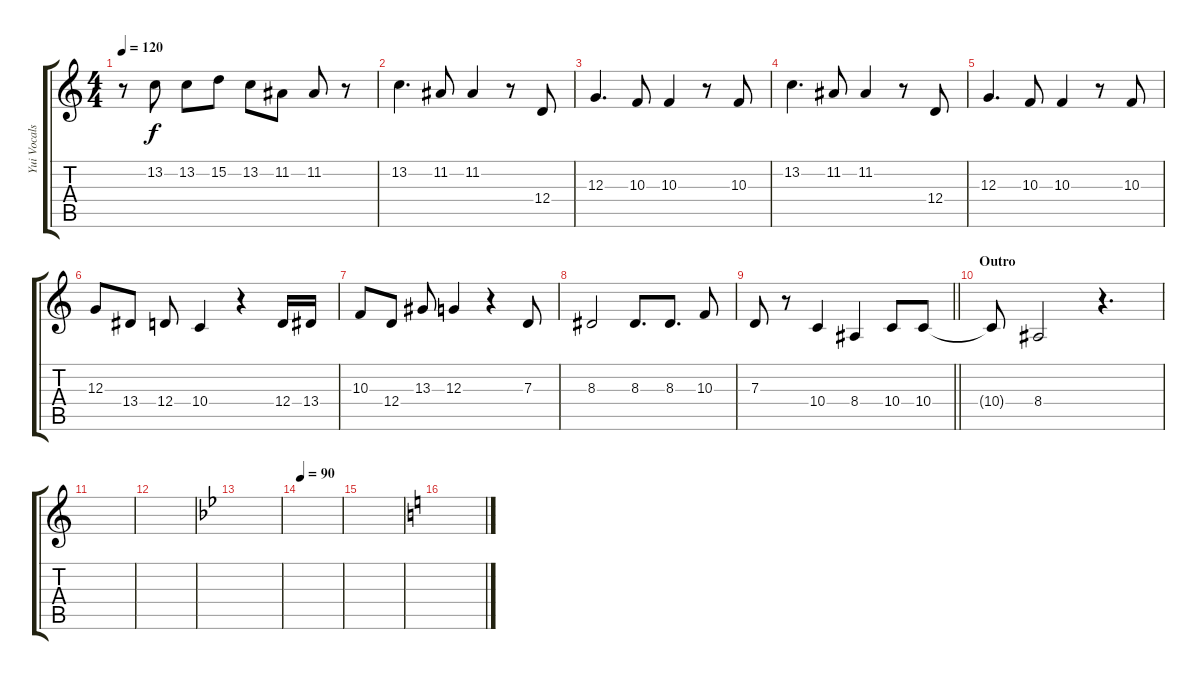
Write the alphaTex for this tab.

\track ("Yui Vocals" "Yui Vocals") {instrument choiraahs}
\staff {score tabs}
\tuning (E4 B3 G3 D3 A2 E2) {hide}
\ts (4 4)
\tempo 120
\clef g2
\ks c
r.8{dy f} 13.2.8 13.2.8 15.2.8 13.2.8 11.2.8 11.2.8 r.8 |
13.2.4{d} 11.2.8 11.2.4 r.8 12.4.8 |
12.3.4{d} 10.3.8 10.3.4 r.8 10.3.8 |
13.2.4{d} 11.2.8 11.2.4 r.8 12.4.8 |
12.3.4{d} 10.3.8 10.3.4 r.8 10.3.8 |
12.3.8 13.4.8 12.4.8 10.4.4 r.4 12.4.16 13.4.16 |
10.3.8 12.4.8 13.3.8 12.3.4 r.4 7.3.8 |
8.3.2 8.3.8{d} 8.3.8{d} 10.3.8 |
\barLineRight lightlight
7.3.8 r.8 10.4.4 8.4.4 10.4.8 10.4.8 |
\section ("" "Outro")
10.4{t}.8 8.4.2 r.4{d} |
|
|
\ks bb
|
\tempo 90
|
|
\ks c
